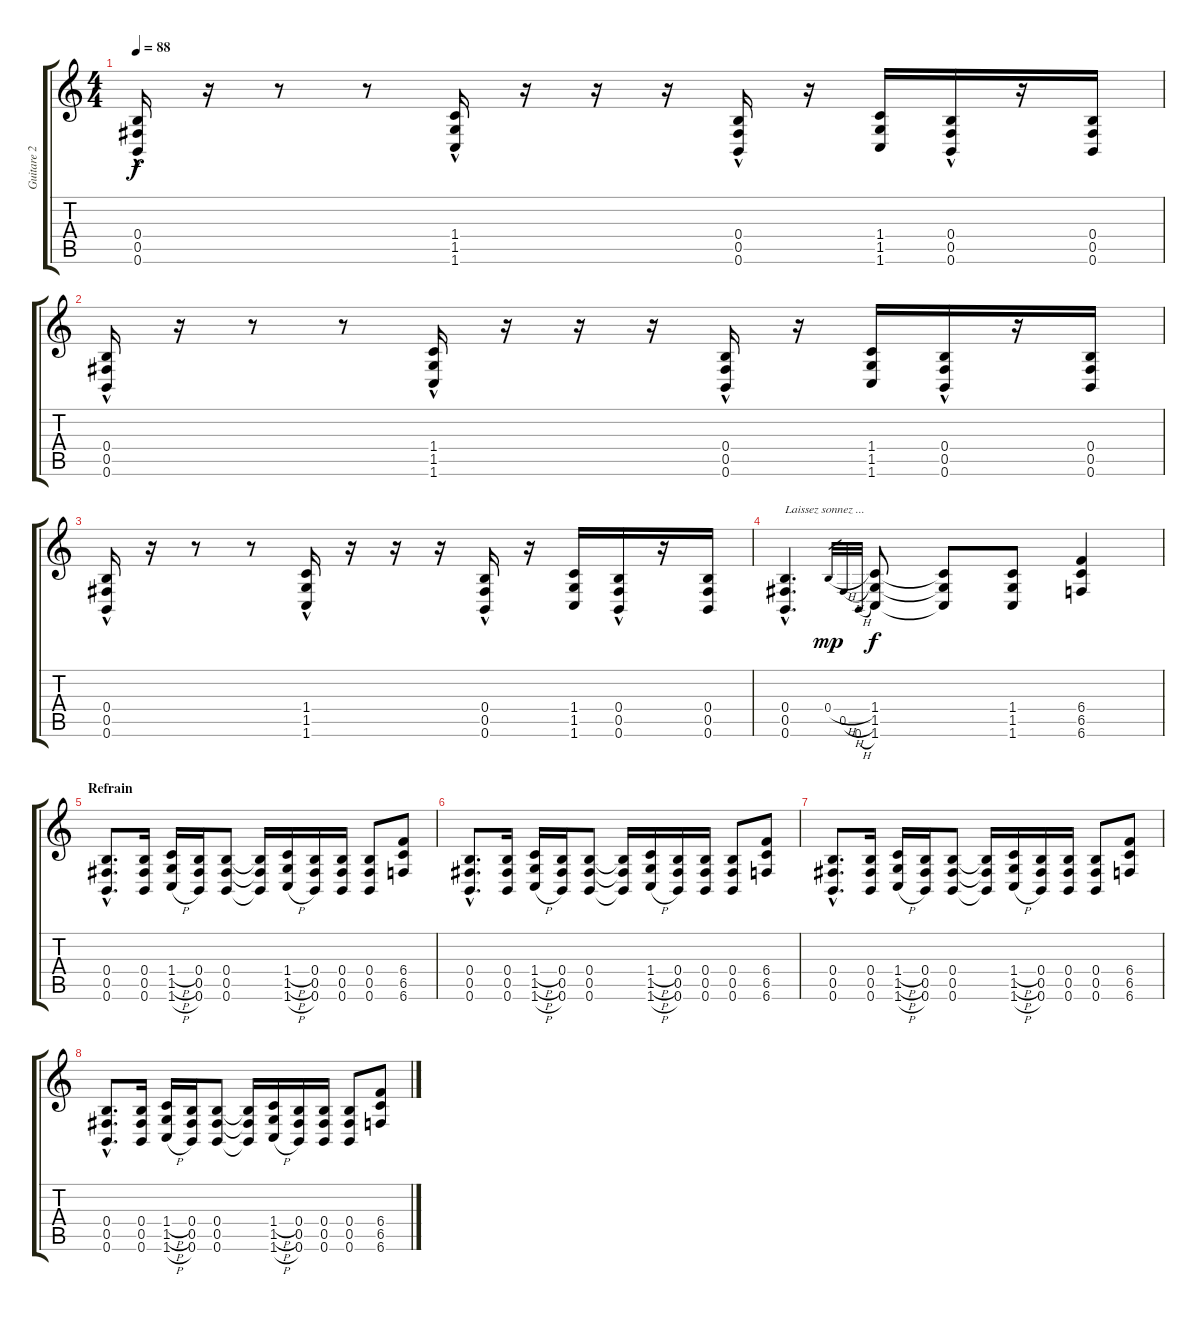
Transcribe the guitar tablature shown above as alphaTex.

\track ("Guitare 2" "Guitare 2") {instrument distortionguitar}
\staff {score tabs}
\tuning (Db4 Ab3 E3 B2 Gb2 B1) {hide}
\ts (4 4)
\tempo 88
\clef g2
\ks c
(0.4{hac} 0.5{hac} 0.6{hac}).16{dy f} r.16 r.8 r.8 (1.4{hac} 1.5{hac} 1.6{hac}).16 r.16 r.16 r.16 (0.4{hac} 0.5{hac} 0.6{hac}).16 r.16 (1.4 1.5 1.6).16 (0.4{hac} 0.5{hac} 0.6{hac}).16 r.16 (0.4 0.5 0.6).16 |
(0.4{hac} 0.5{hac} 0.6{hac}).16 r.16 r.8 r.8 (1.4{hac} 1.5{hac} 1.6{hac}).16 r.16 r.16 r.16 (0.4{hac} 0.5{hac} 0.6{hac}).16 r.16 (1.4 1.5 1.6).16 (0.4{hac} 0.5{hac} 0.6{hac}).16 r.16 (0.4 0.5 0.6).16 |
(0.4{hac} 0.5{hac} 0.6{hac}).16 r.16 r.8 r.8 (1.4{hac} 1.5{hac} 1.6{hac}).16 r.16 r.16 r.16 (0.4{hac} 0.5{hac} 0.6{hac}).16 r.16 (1.4 1.5 1.6).16 (0.4{hac} 0.5{hac} 0.6{hac}).16 r.16 (0.4 0.5 0.6).16 |
(0.4{hac} 0.5{hac} 0.6{hac}).4{d txt "Laissez sonnez ..."} 0.4{h}.32{gr dy mp} 0.5{h}.32{gr} 0.6{h}.32{gr} (1.4 1.5 1.6).8{dy f} (1.4{t} 1.5{t} 1.6{t}).8 (1.4 1.5 1.6).8 (6.4 6.5 6.6).4 |
\section ("" "Refrain")
(0.4{hac} 0.5{hac} 0.6{hac}).8{d} (0.4 0.5 0.6).16 (1.4{h} 1.5{h} 1.6{h}).16 (0.4 0.5 0.6).16 (0.4 0.5 0.6).8 (0.4{t} 0.5{t} 0.6{t}).16 (1.4{h} 1.5{h} 1.6{h}).16 (0.4 0.5 0.6).16 (0.4 0.5 0.6).16 (0.4 0.5 0.6).8 (6.4 6.5 6.6).8 |
(0.4{hac} 0.5{hac} 0.6{hac}).8{d} (0.4 0.5 0.6).16 (1.4{h} 1.5{h} 1.6{h}).16 (0.4 0.5 0.6).16 (0.4 0.5 0.6).8 (0.4{t} 0.5{t} 0.6{t}).16 (1.4{h} 1.5{h} 1.6{h}).16 (0.4 0.5 0.6).16 (0.4 0.5 0.6).16 (0.4 0.5 0.6).8 (6.4 6.5 6.6).8 |
(0.4{hac} 0.5{hac} 0.6{hac}).8{d} (0.4 0.5 0.6).16 (1.4{h} 1.5{h} 1.6{h}).16 (0.4 0.5 0.6).16 (0.4 0.5 0.6).8 (0.4{t} 0.5{t} 0.6{t}).16 (1.4{h} 1.5{h} 1.6{h}).16 (0.4 0.5 0.6).16 (0.4 0.5 0.6).16 (0.4 0.5 0.6).8 (6.4 6.5 6.6).8 |
(0.4{hac} 0.5{hac} 0.6{hac}).8{d} (0.4 0.5 0.6).16 (1.4{h} 1.5{h} 1.6{h}).16 (0.4 0.5 0.6).16 (0.4 0.5 0.6).8 (0.4{t} 0.5{t} 0.6{t}).16 (1.4{h} 1.5{h} 1.6{h}).16 (0.4 0.5 0.6).16 (0.4 0.5 0.6).16 (0.4 0.5 0.6).8 (6.4 6.5 6.6).8
